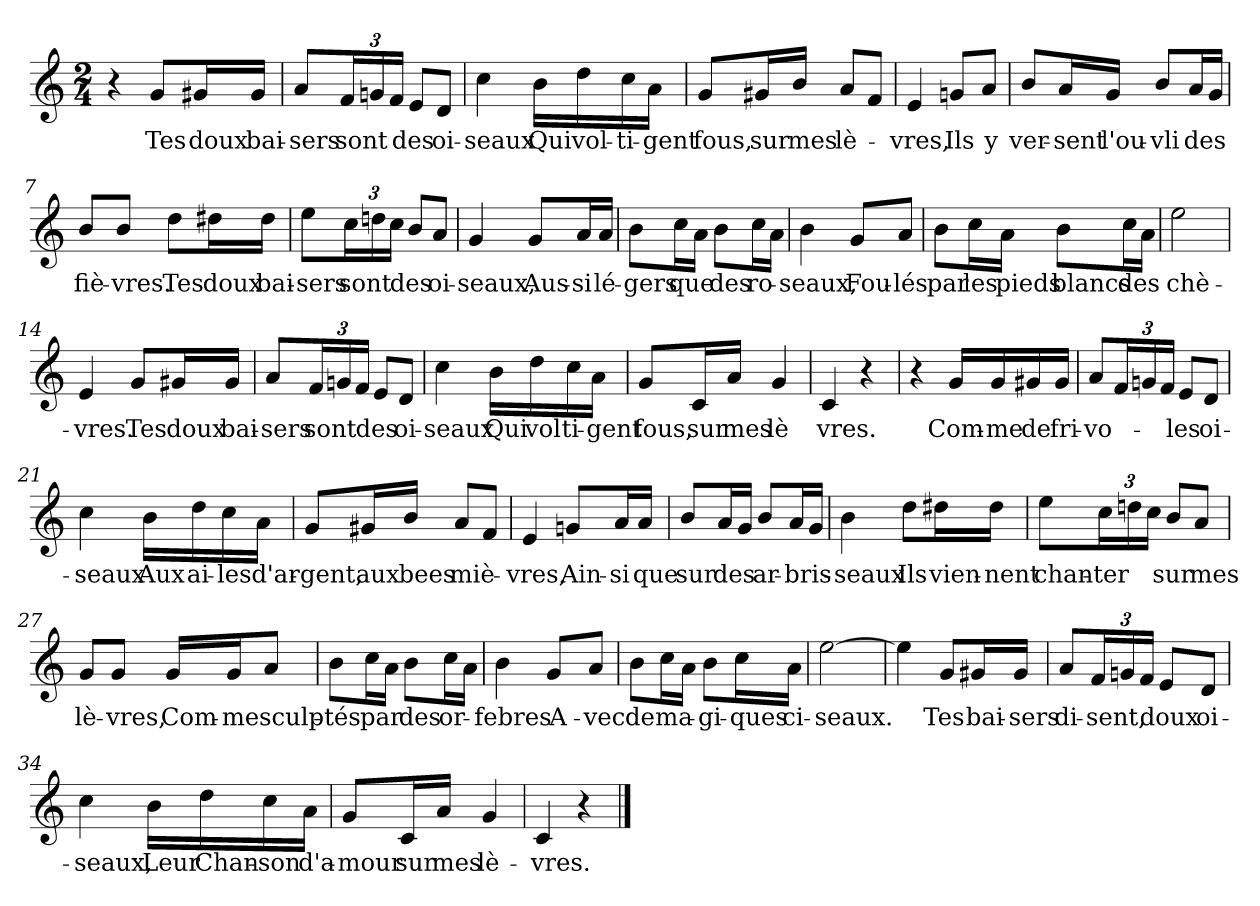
**kern	**text
*part1	*part1
*staff1	*staff1
*clefG2	*
*k[]	*
*M2/4	*
=1	=1
4r	.
!	!LO:LY:b
8g/L	Tes
!	!LO:LY:b
16g#X/L	doux
!	!LO:LY:b
16g#/JJ	bai-
=2	=2
!	!LO:LY:b
8a/L	-sers
!	!LO:LY:b
24f/L	sont
24gn/	.
24f/JJ	.
!	!LO:LY:b
8e/L	des
!	!LO:LY:b
8d/J	oi-
=3	=3
!	!LO:LY:b
4cc\	-seaux
!	!LO:LY:b
16b\LL	Qui
!	!LO:LY:b
16dd\	vol-
!	!LO:LY:b
16cc\	-ti-
!	!LO:LY:b
16a\JJ	-gent
=4	=4
!	!LO:LY:b
8g/L	fous,
!	!LO:LY:b
16g#X/L	sur
!	!LO:LY:b
16b/JJ	mes
!	!LO:LY:b
8a/L	lè-
8f/J	.
=5	=5
!	!LO:LY:b
4e/	-vres,
!	!LO:LY:b
8gn/L	Ils
!	!LO:LY:b
8a/J	y
=6	=6
!	!LO:LY:b
8b/L	ver-
!	!LO:LY:b
16a/L	-sent
!	!LO:LY:b
16g/JJ	l'ou-
!	!LO:LY:b
8b/L	-vli
!	!LO:LY:b
16a/L	des
16g/JJ	.
!!LO:LB:g=z
=7	=7
!	!LO:LY:b
8b/L	fiè-
!	!LO:LY:b
8b/J	-vres.
!	!LO:LY:b
8dd\L	Tes
!	!LO:LY:b
16dd#X\L	doux
!	!LO:LY:b
16dd#\JJ	bai-
=8	=8
!	!LO:LY:b
8ee\L	-sers
!	!LO:LY:b
24cc\L	sont
24ddn\	.
24cc\JJ	.
!	!LO:LY:b
8b/L	des
!	!LO:LY:b
8a/J	oi-
=9	=9
!	!LO:LY:b
4g/	-seaux,
!	!LO:LY:b
8g/L	Aus-
!	!LO:LY:b
16a/L	-si
!	!LO:LY:b
16a/JJ	lé-
=10	=10
!	!LO:LY:b
8b\L	-gers
!	!LO:LY:b
16cc\L	que
16a\JJ	.
!	!LO:LY:b
8b\L	des
!	!LO:LY:b
16cc\L	ro-
16a\JJ	.
=11	=11
!	!LO:LY:b
4b\	-seaux,
!	!LO:LY:b
8g/L	Fou-
!	!LO:LY:b
8a/J	-lés
=12	=12
!	!LO:LY:b
8b\L	par
!	!LO:LY:b
16cc\L	les
!	!LO:LY:b
16a\JJ	pieds
!	!LO:LY:b
8b\L	blancs
!	!LO:LY:b
16cc\L	des
16a\JJ	.
!!LO:LB:g=z
=13	=13
!	!LO:LY:b
2ee\	chè-
=14	=14
!	!LO:LY:b
4e/	-vres.
!	!LO:LY:b
8g/L	Tes
!	!LO:LY:b
16g#X/L	doux
!	!LO:LY:b
16g#/JJ	bai-
=15	=15
!	!LO:LY:b
8a/L	-sers
!	!LO:LY:b
24f/L	sont
24gn/	.
24f/JJ	.
!	!LO:LY:b
8e/L	des
!	!LO:LY:b
8d/J	oi-
=16	=16
!	!LO:LY:b
4cc\	-seaux
!	!LO:LY:b
16b\LL	Qui
!	!LO:LY:b
16dd\	vol
!	!LO:LY:b
16cc\	ti-
!	!LO:LY:b
16a\JJ	-gent
=17	=17
!	!LO:LY:b
8g/L	fous,
!	!LO:LY:b
16c/L	sur
!	!LO:LY:b
16a/JJ	mes
!	!LO:LY:b
4g/	lè
=18	=18
!	!LO:LY:b
4c/	-vres.
4r	.
=19	=19
4r	.
!	!LO:LY:b
16g/LL	Com-
!	!LO:LY:b
16g/	-me
!	!LO:LY:b
16g#X/	de
!	!LO:LY:b
16g#/JJ	fri-
!!LO:LB:g=z
=20	=20
!	!LO:LY:b
8a/L	-vo-
24f/L	.
24gn/	.
24f/JJ	.
!	!LO:LY:b
8e/L	-les
!	!LO:LY:b
8d/J	oi-
=21	=21
!	!LO:LY:b
4cc\	-seaux
!	!LO:LY:b
16b\LL	Aux
!	!LO:LY:b
16dd\	ai-
!	!LO:LY:b
16cc\	-les
!	!LO:LY:b
16a\JJ	d'ar-
=22	=22
!	!LO:LY:b
8g/L	-gent,
!	!LO:LY:b
16g#X/L	aux
!	!LO:LY:b
16b/JJ	bees
!	!LO:LY:b
8a/L	miè-
8f/J	.
=23	=23
!	!LO:LY:b
4e/	-vres,
!	!LO:LY:b
8gn/L	Ain-
!	!LO:LY:b
16a/L	-si
!	!LO:LY:b
16a/JJ	que
=24	=24
!	!LO:LY:b
8b/L	sur
!	!LO:LY:b
16a/L	des
16g/JJ	.
!	!LO:LY:b
8b/L	ar-
!	!LO:LY:b
16a/L	-bris-
16g/JJ	.
=25	=25
!	!LO:LY:b
4b\	-seaux
!	!LO:LY:b
8dd\L	Ils
!	!LO:LY:b
16dd#X\L	vien-
!	!LO:LY:b
16dd#\JJ	-nent
!!LO:LB:g=z
=26	=26
!	!LO:LY:b
8ee\L	chan-
!	!LO:LY:b
24cc\L	-ter
24ddn\	.
24cc\JJ	.
!	!LO:LY:b
8b/L	sur
!	!LO:LY:b
8a/J	mes
=27	=27
!	!LO:LY:b
8g/L	lè-
!	!LO:LY:b
8g/J	-vres,
!	!LO:LY:b
16g/LL	Com-
!	!LO:LY:b
16g/J	-me
!	!LO:LY:b
8a/J	sculp-
=28	=28
!	!LO:LY:b
8b\L	-tés
!	!LO:LY:b
16cc\L	par
16a\JJ	.
!	!LO:LY:b
8b\L	des
!	!LO:LY:b
16cc\L	or-
16a\JJ	.
=29	=29
!	!LO:LY:b
4b\	-febres
!	!LO:LY:b
8g/L	A-
!	!LO:LY:b
8a/J	-vec
=30	=30
!	!LO:LY:b
8b\L	de
!	!LO:LY:b
16cc\L	ma-
16a\JJ	.
!	!LO:LY:b
8b\L	-gi-
!	!LO:LY:b
16cc\L	-ques
!	!LO:LY:b
16a\JJ	ci-
=31	=31
!	!LO:LY:b
[2ee\	-seaux.
=32	=32
4ee\]	.
!	!LO:LY:b
8g/L	Tes
!	!LO:LY:b
16g#X/L	bai-
!	!LO:LY:b
16g#/JJ	-sers
!!LO:LB:g=z
=33	=33
!	!LO:LY:b
8a/L	di-
!	!LO:LY:b
24f/L	-sent,
24gn/	.
24f/JJ	.
!	!LO:LY:b
8e/L	doux
!	!LO:LY:b
8d/J	oi-
=34	=34
!	!LO:LY:b
4cc\	-seaux,
!	!LO:LY:b
16b\LL	Leur
!	!LO:LY:b
16dd\	Chan-
!	!LO:LY:b
16cc\	-son
!	!LO:LY:b
16a\JJ	d'a-
=35	=35
!	!LO:LY:b
8g/L	-mour
!	!LO:LY:b
16c/L	sur
!	!LO:LY:b
16a/JJ	mes
!	!LO:LY:b
4g/	lè-
=36	=36
!	!LO:LY:b
4c/	-vres.
4r	.
==	==
*-	*-
